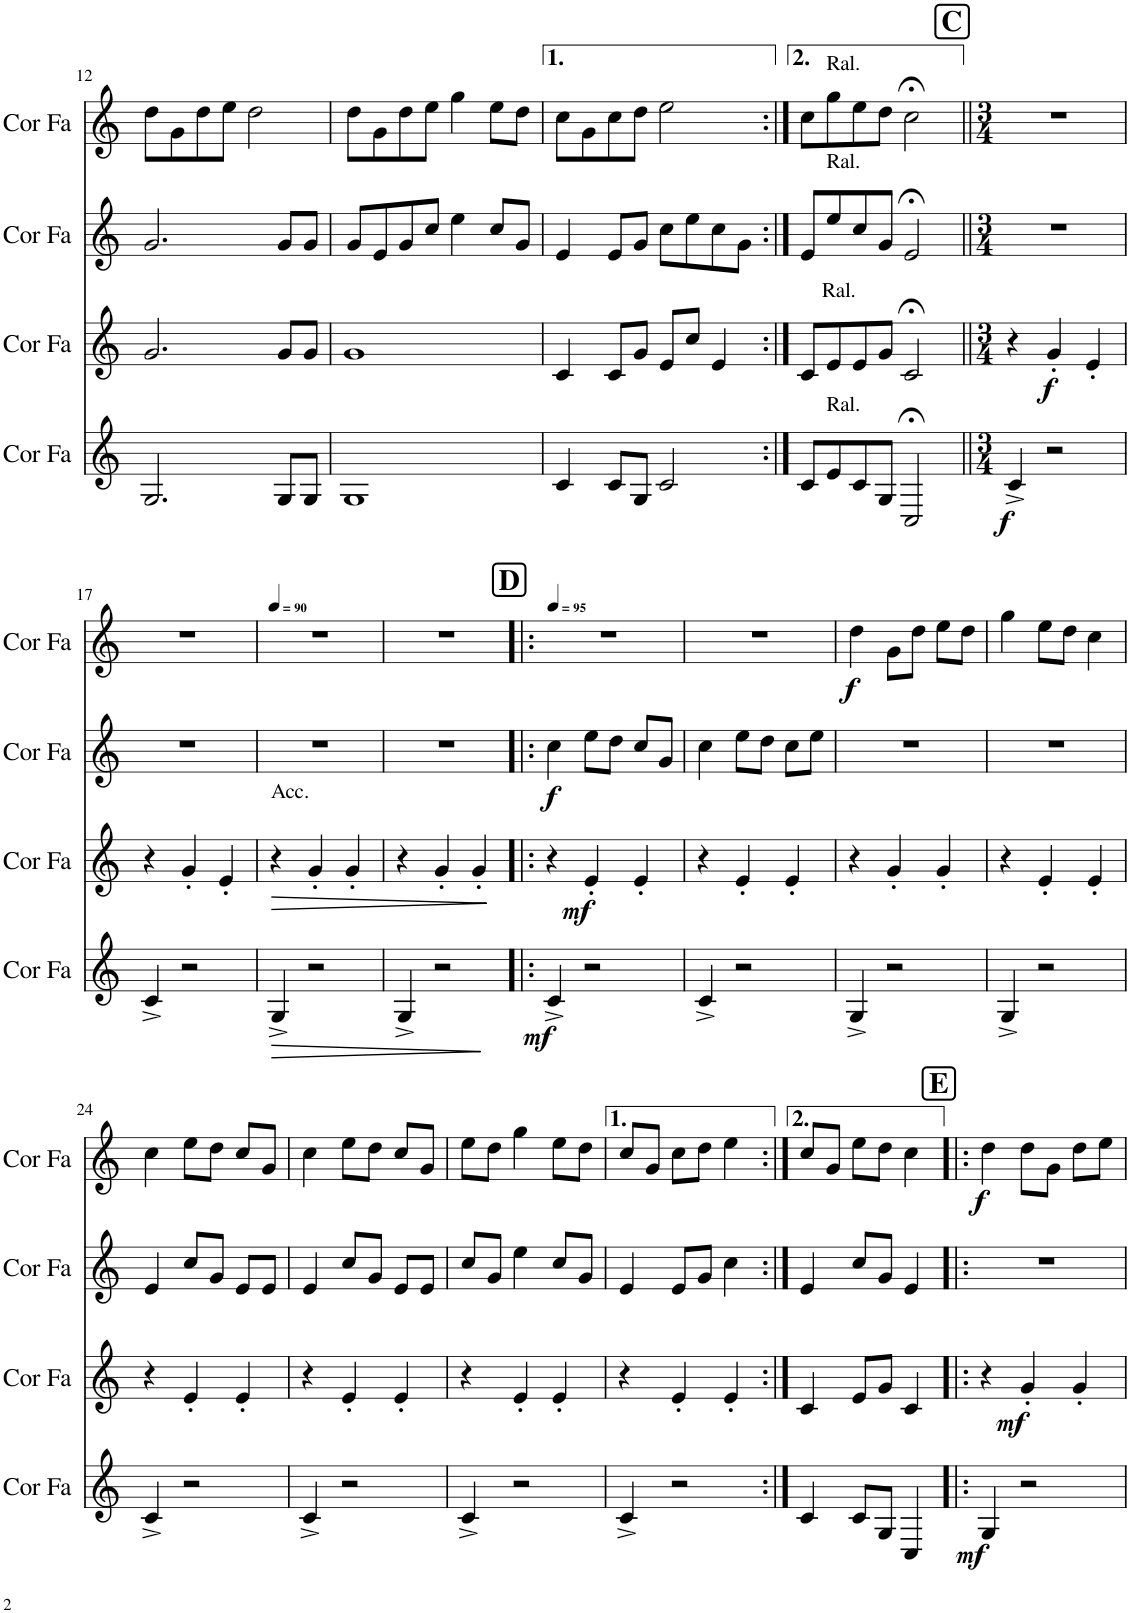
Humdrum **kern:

**kern	**dynam	**kern	**dynam	**kern	**dynam	**kern	**dynam
*part4	*part4	*part3	*part3	*part2	*part2	*part1	*part1
*staff4	*staff4	*staff3	*staff3	*staff2	*staff2	*staff1	*staff1
*I"Cor en Fa	*	*I"Cor en Fa	*	*I"Cor en Fa	*	*I"Cor en Fa	*
*I'Cor Fa	*	*I'Cor Fa	*	*I'Cor Fa	*	*I'Cor Fa	*
!!LO:PB:g=z
*clefG2	*	*clefG2	*	*clefG2	*	*clefG2	*
*Trd4c7	*	*Trd4c7	*	*Trd4c7	*	*Trd4c7	*
*k[]	*	*k[]	*	*k[]	*	*k[]	*
*M4/4	*	*M4/4	*	*M4/4	*	*M4/4	*
=12	=12	=12	=12	=12	=12	=12	=12
2.G/	.	2.g/	.	2.g/	.	8dd\L	.
.	.	.	.	.	.	8g\	.
.	.	.	.	.	.	8dd\	.
.	.	.	.	.	.	8ee\J	.
.	.	.	.	.	.	2dd\	.
8G/L	.	8g/L	.	8g/L	.	.	.
8G/J	.	8g/J	.	8g/J	.	.	.
=13	=13	=13	=13	=13	=13	=13	=13
1G	.	1g	.	8g/L	.	8dd\L	.
.	.	.	.	8e/	.	8g\	.
.	.	.	.	8g/	.	8dd\	.
.	.	.	.	8cc/J	.	8ee\J	.
.	.	.	.	4ee\	.	4gg\	.
.	.	.	.	8cc/L	.	8ee\L	.
.	.	.	.	8g/J	.	8dd\J	.
=14	=14	=14	=14	=14	=14	=14	=14
4c/	.	4c/	.	4e/	.	8cc\L	.
.	.	.	.	.	.	8g\	.
8c/L	.	8c/L	.	8e/L	.	8cc\	.
8G/J	.	8g/J	.	8g/J	.	8dd\J	.
2c/	.	8e/L	.	8cc\L	.	2ee\	.
.	.	8cc/J	.	8ee\	.	.	.
.	.	4e/	.	8cc\	.	.	.
.	.	.	.	8g\J	.	.	.
=15:|!	=15:|!	=15:|!	=15:|!	=15:|!	=15:|!	=15:|!	=15:|!
8c/L	.	8c/L	.	8e/L	.	8cc\L	.
!	!	!	!	!	!	!LO:TX:a:t=Ral.	!
!	!	!	!	!LO:TX:a:t=Ral.	!	!	!
!	!	!LO:TX:a:t=Ral.	!	!	!	!	!
!LO:TX:a:t=Ral.	!	!	!	!	!	!	!
8e/	.	8e/	.	8ee/	.	8gg\	.
8c/	.	8e/	.	8cc/	.	8ee\	.
8G/J	.	8g/J	.	8g/J	.	8dd\J	.
2C;</	.	2c;</	.	2e;</	.	2cc;<\	.
!!LO:REH:place=s1:a:B:cj:fs=14:t=C
=16||	=16||	=16||	=16||	=16||	=16||	=16||	=16||
*M3/4	*	*M3/4	*	*M3/4	*	*M3/4	*
!	!LO:DY:b	!	!	!	!	!	!
4c^/	f	4r	.	2.r	.	2.r	.
!	!	!	!LO:DY:b	!	!	!	!
2r	.	4g'/	f	.	.	.	.
.	.	4e'/	.	.	.	.	.
!!LO:LB:g=z
=17	=17	=17	=17	=17	=17	=17	=17
4c^/	.	4r	.	2.r	.	2.r	.
2r	.	4g'/	.	.	.	.	.
.	.	4e'/	.	.	.	.	.
=18	=18	=18	=18	=18	=18	=18	=18
*	*	*	*	*	*	*MM90	*
!	!	!LO:TX:a:t=Acc.	!	!	!	!	!
!	!LO:HP:b	!	!LO:HP:b	!	!	!	!
4G^/	>	4r	>	2.r	.	2.r	.
2r	.	4g'/	.	.	.	.	.
.	.	4g'/	.	.	.	.	.
.	]	.	]	.	.	.	.
=19	=19	=19	=19	=19	=19	=19	=19
4G^/	.	4r	.	2.r	.	2.r	.
2r	.	4g'/	.	.	.	.	.
.	.	4g'/	.	.	.	.	.
=20!|:	=20!|:	=20!|:	=20!|:	=20!|:	=20!|:	=20!|:	=20!|:
!!LO:REH:place=s1:a:B:cj:fs=14:t=D
*	*	*	*	*	*	*MM95	*
!	!LO:DY:b	!	!	!	!LO:DY:b	!	!
4c^/	mf	4r	.	4cc\	f	2.r	.
!	!	!	!LO:DY:b	!	!	!	!
2r	.	4e'/	mf	8ee\L	.	.	.
.	.	.	.	8dd\J	.	.	.
.	.	4e'/	.	8cc/L	.	.	.
.	.	.	.	8g/J	.	.	.
=21	=21	=21	=21	=21	=21	=21	=21
4c^/	.	4r	.	4cc\	.	2.r	.
2r	.	4e'/	.	8ee\L	.	.	.
.	.	.	.	8dd\J	.	.	.
.	.	4e'/	.	8cc\L	.	.	.
.	.	.	.	8ee\J	.	.	.
=22	=22	=22	=22	=22	=22	=22	=22
!	!	!	!	!	!	!	!LO:DY:b
4G^/	.	4r	.	2.r	.	4dd\	f
2r	.	4g'/	.	.	.	8g\L	.
.	.	.	.	.	.	8dd\J	.
.	.	4g'/	.	.	.	8ee\L	.
.	.	.	.	.	.	8dd\J	.
=23	=23	=23	=23	=23	=23	=23	=23
4G^/	.	4r	.	2.r	.	4gg\	.
2r	.	4e'/	.	.	.	8ee\L	.
.	.	.	.	.	.	8dd\J	.
.	.	4e'/	.	.	.	4cc\	.
!!LO:LB:g=z
=24	=24	=24	=24	=24	=24	=24	=24
4c^/	.	4r	.	4e/	.	4cc\	.
2r	.	4e'/	.	8cc/L	.	8ee\L	.
.	.	.	.	8g/J	.	8dd\J	.
.	.	4e'/	.	8e/L	.	8cc/L	.
.	.	.	.	8e/J	.	8g/J	.
=25	=25	=25	=25	=25	=25	=25	=25
4c^/	.	4r	.	4e/	.	4cc\	.
2r	.	4e'/	.	8cc/L	.	8ee\L	.
.	.	.	.	8g/J	.	8dd\J	.
.	.	4e'/	.	8e/L	.	8cc/L	.
.	.	.	.	8e/J	.	8g/J	.
=26	=26	=26	=26	=26	=26	=26	=26
4c^/	.	4r	.	8cc/L	.	8ee\L	.
.	.	.	.	8g/J	.	8dd\J	.
2r	.	4e'/	.	4ee\	.	4gg\	.
.	.	4e'/	.	8cc/L	.	8ee\L	.
.	.	.	.	8g/J	.	8dd\J	.
=27	=27	=27	=27	=27	=27	=27	=27
4c^/	.	4r	.	4e/	.	8cc/L	.
.	.	.	.	.	.	8g/J	.
2r	.	4e'/	.	8e/L	.	8cc\L	.
.	.	.	.	8g/J	.	8dd\J	.
.	.	4e'/	.	4cc\	.	4ee\	.
=28:|!	=28:|!	=28:|!	=28:|!	=28:|!	=28:|!	=28:|!	=28:|!
4c/	.	4c/	.	4e/	.	8cc/L	.
.	.	.	.	.	.	8g/J	.
8c/L	.	8e/L	.	8cc/L	.	8ee\L	.
8G/J	.	8g/J	.	8g/J	.	8dd\J	.
4C/	.	4c/	.	4e/	.	4cc\	.
!!LO:REH:place=s1:a:B:cj:fs=14:t=E
=29!|:	=29!|:	=29!|:	=29!|:	=29!|:	=29!|:	=29!|:	=29!|:
!	!LO:DY:b	!	!	!	!	!	!LO:DY:b
4G/	mf	4r	.	2.r	.	4dd\	f
!	!	!	!LO:DY:b	!	!	!	!
2r	.	4g'/	mf	.	.	8dd\L	.
.	.	.	.	.	.	8g\J	.
.	.	4g'/	.	.	.	8dd\L	.
.	.	.	.	.	.	8ee\J	.
=	=	=	=	=	=	=	=
*-	*-	*-	*-	*-	*-	*-	*-
